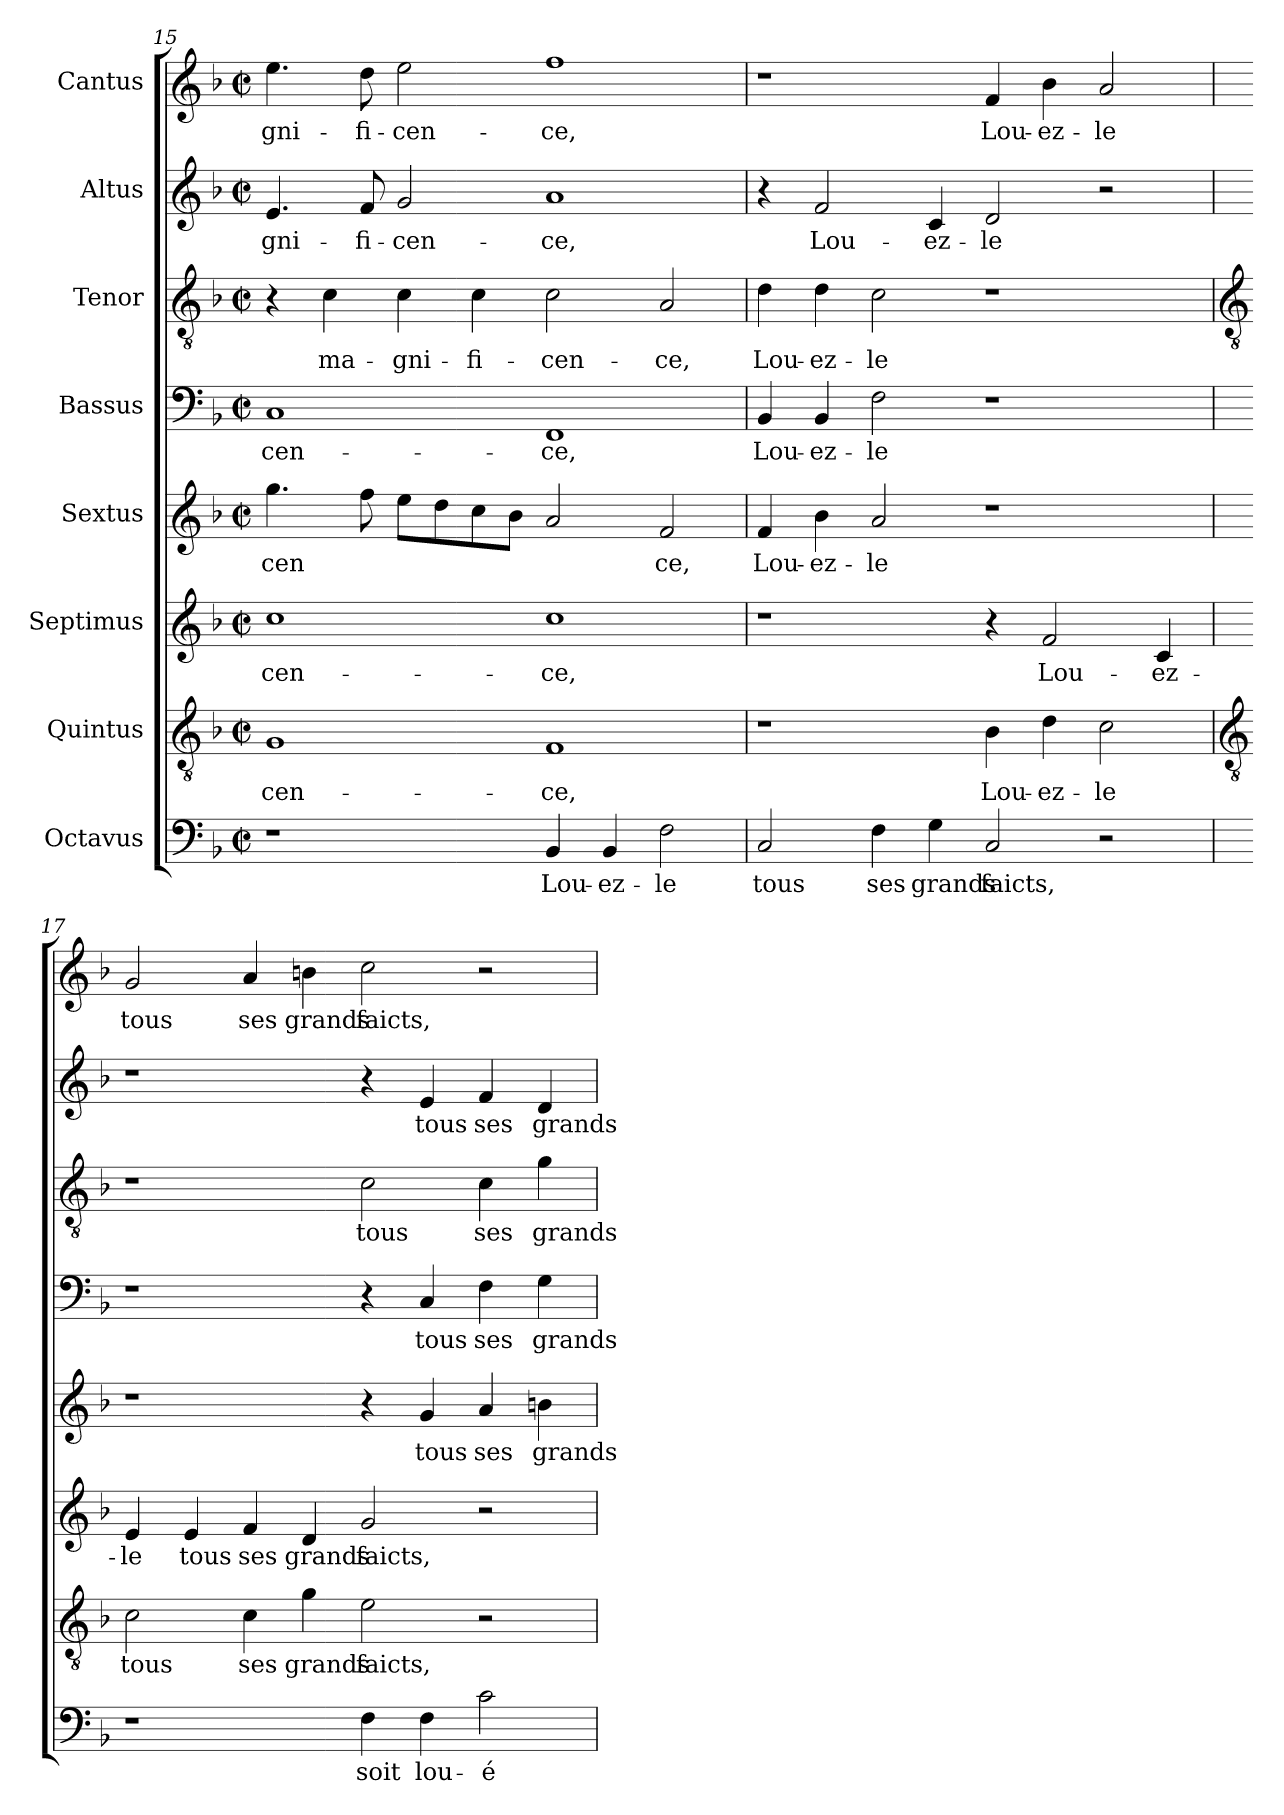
**kern	**text	**kern	**text	**kern	**text	**kern	**text	**kern	**text	**kern	**text	**kern	**text	**kern	**text
*part8	*part8	*part7	*part7	*part6	*part6	*part5	*part5	*part4	*part4	*part3	*part3	*part2	*part2	*part1	*part1
*staff8	*staff8	*staff7	*staff7	*staff6	*staff6	*staff5	*staff5	*staff4	*staff4	*staff3	*staff3	*staff2	*staff2	*staff1	*staff1
*I"Octavus	*	*I"Quintus	*	*I"Septimus	*	*I"Sextus	*	*I"Bassus	*	*I"Tenor	*	*I"Altus	*	*I"Cantus	*
*clefF4	*	*clefGv2	*	*clefG2	*	*clefG2	*	*clefF4	*	*clefGv2	*	*clefG2	*	*clefG2	*
*k[b-]	*	*k[b-]	*	*k[b-]	*	*k[b-]	*	*k[b-]	*	*k[b-]	*	*k[b-]	*	*k[b-]	*
*F:	*	*F:	*	*F:	*	*F:	*	*F:	*	*F:	*	*F:	*	*F:	*
*M4/2	*	*M4/2	*	*M4/2	*	*M4/2	*	*M4/2	*	*M4/2	*	*M4/2	*	*M4/2	*
*met(c|)	*	*met(c|)	*	*met(c|)	*	*met(c|)	*	*met(c|)	*	*met(c|)	*	*met(c|)	*	*met(c|)	*
=15	=15	=15	=15	=15	=15	=15	=15	=15	=15	=15	=15	=15	=15	=15	=15
!	!	!	!LO:LY:b	!	!LO:LY:b	!	!LO:LY:b	!	!LO:LY:b	!	!	!	!LO:LY:b	!	!LO:LY:b
1r	.	1G	-cen-	1cc	-cen-	4.gg	-cen	1C	-cen-	4r	.	4.e	-gni-	4.ee	-gni-
!	!	!	!	!	!	!	!	!	!	!	!LO:LY:b	!	!	!	!
.	.	.	.	.	.	.	.	.	.	4c	ma-	.	.	.	.
!	!	!	!	!	!	!	!	!	!	!	!	!	!LO:LY:b	!	!LO:LY:b
.	.	.	.	.	.	8ff	.	.	.	.	.	8f	-fi-	8dd	-fi-
!	!	!	!	!	!	!	!	!	!	!	!LO:LY:b	!	!LO:LY:b	!	!LO:LY:b
.	.	.	.	.	.	8eeL	.	.	.	4c	-gni-	2g	-cen-	2ee	-cen-
.	.	.	.	.	.	8dd	.	.	.	.	.	.	.	.	.
!	!	!	!	!	!	!	!	!	!	!	!LO:LY:b	!	!	!	!
.	.	.	.	.	.	8cc	.	.	.	4c	-fi-	.	.	.	.
.	.	.	.	.	.	8b-J	.	.	.	.	.	.	.	.	.
!	!LO:LY:b	!	!LO:LY:b	!	!LO:LY:b	!	!	!	!LO:LY:b	!	!LO:LY:b	!	!LO:LY:b	!	!LO:LY:b
4BB-	Lou-	1F	-ce,	1cc	-ce,	2a	.	1FF	-ce,	2c	-cen-	1a	-ce,	1ff	-ce,
!	!LO:LY:b	!	!	!	!	!	!	!	!	!	!	!	!	!	!
4BB-	-ez-	.	.	.	.	.	.	.	.	.	.	.	.	.	.
!	!LO:LY:b	!	!	!	!	!	!LO:LY:b	!	!	!	!LO:LY:b	!	!	!	!
2F	-le	.	.	.	.	2f	ce,	.	.	2A	-ce,	.	.	.	.
!!LO:LB:g=z
=16	=16	=16	=16	=16	=16	=16	=16	=16	=16	=16	=16	=16	=16	=16	=16
!	!LO:LY:b	!	!	!	!	!	!LO:LY:b	!	!LO:LY:b	!	!LO:LY:b	!	!	!	!
2C	tous	1r	.	1r	.	4f	Lou-	4BB-	Lou-	4d	Lou-	4r	.	1r	.
!	!	!	!	!	!	!	!LO:LY:b	!	!LO:LY:b	!	!LO:LY:b	!	!LO:LY:b	!	!
.	.	.	.	.	.	4b-	-ez-	4BB-	-ez-	4d	-ez-	2f	Lou-	.	.
!	!LO:LY:b	!	!	!	!	!	!LO:LY:b	!	!LO:LY:b	!	!LO:LY:b	!	!	!	!
4F	ses	.	.	.	.	2a	-le	2F	-le	2c	-le	.	.	.	.
!	!LO:LY:b	!	!	!	!	!	!	!	!	!	!	!	!LO:LY:b	!	!
4G	grands	.	.	.	.	.	.	.	.	.	.	4c	-ez-	.	.
!	!LO:LY:b	!	!LO:LY:b	!	!	!	!	!	!	!	!	!	!LO:LY:b	!	!LO:LY:b
2C	faicts,	4B-	Lou-	4r	.	1r	.	1r	.	1r	.	2d	-le	4f	Lou-
!	!	!	!LO:LY:b	!	!LO:LY:b	!	!	!	!	!	!	!	!	!	!LO:LY:b
.	.	4d	-ez-	2f	Lou-	.	.	.	.	.	.	.	.	4b-	-ez-
!	!	!	!LO:LY:b	!	!	!	!	!	!	!	!	!	!	!	!LO:LY:b
2r	.	2c	-le	.	.	.	.	.	.	.	.	2r	.	2a	-le
!	!	!	!	!	!LO:LY:b	!	!	!	!	!	!	!	!	!	!
.	.	.	.	4c	-ez-	.	.	.	.	.	.	.	.	.	.
!!LO:LB:g=z
=17	=17	=17	=17	=17	=17	=17	=17	=17	=17	=17	=17	=17	=17	=17	=17
*	*	*clefGv2	*	*	*	*	*	*	*	*clefGv2	*	*	*	*	*
!	!	!	!LO:LY:b	!	!LO:LY:b	!	!	!	!	!	!	!	!	!	!LO:LY:b
1r	.	2c	tous	4e	-le	1r	.	1r	.	1r	.	1r	.	2g	tous
!	!	!	!	!	!LO:LY:b	!	!	!	!	!	!	!	!	!	!
.	.	.	.	4e	tous	.	.	.	.	.	.	.	.	.	.
!	!	!	!LO:LY:b	!	!LO:LY:b	!	!	!	!	!	!	!	!	!	!LO:LY:b
.	.	4c	ses	4f	ses	.	.	.	.	.	.	.	.	4a	ses
!	!	!	!LO:LY:b	!	!LO:LY:b	!	!	!	!	!	!	!	!	!	!LO:LY:b
.	.	4g	grands	4d	grands	.	.	.	.	.	.	.	.	4bn	grands
!	!LO:LY:b	!	!LO:LY:b	!	!LO:LY:b	!	!	!	!	!	!LO:LY:b	!	!	!	!LO:LY:b
4F	soit	2e	faicts,	2g	faicts,	4r	.	4r	.	2c	tous	4r	.	2cc	faicts,
!	!LO:LY:b	!	!	!	!	!	!LO:LY:b	!	!LO:LY:b	!	!	!	!LO:LY:b	!	!
4F	lou-	.	.	.	.	4g	tous	4C	tous	.	.	4e	tous	.	.
!	!LO:LY:b	!	!	!	!	!	!LO:LY:b	!	!LO:LY:b	!	!LO:LY:b	!	!LO:LY:b	!	!
2c	-é	2r	.	2r	.	4a	ses	4F	ses	4c	ses	4f	ses	2r	.
!	!	!	!	!	!	!	!LO:LY:b	!	!LO:LY:b	!	!LO:LY:b	!	!LO:LY:b	!	!
.	.	.	.	.	.	4bn	grands	4G	grands	4g	grands	4d	grands	.	.
=	=	=	=	=	=	=	=	=	=	=	=	=	=	=	=
*-	*-	*-	*-	*-	*-	*-	*-	*-	*-	*-	*-	*-	*-	*-	*-
